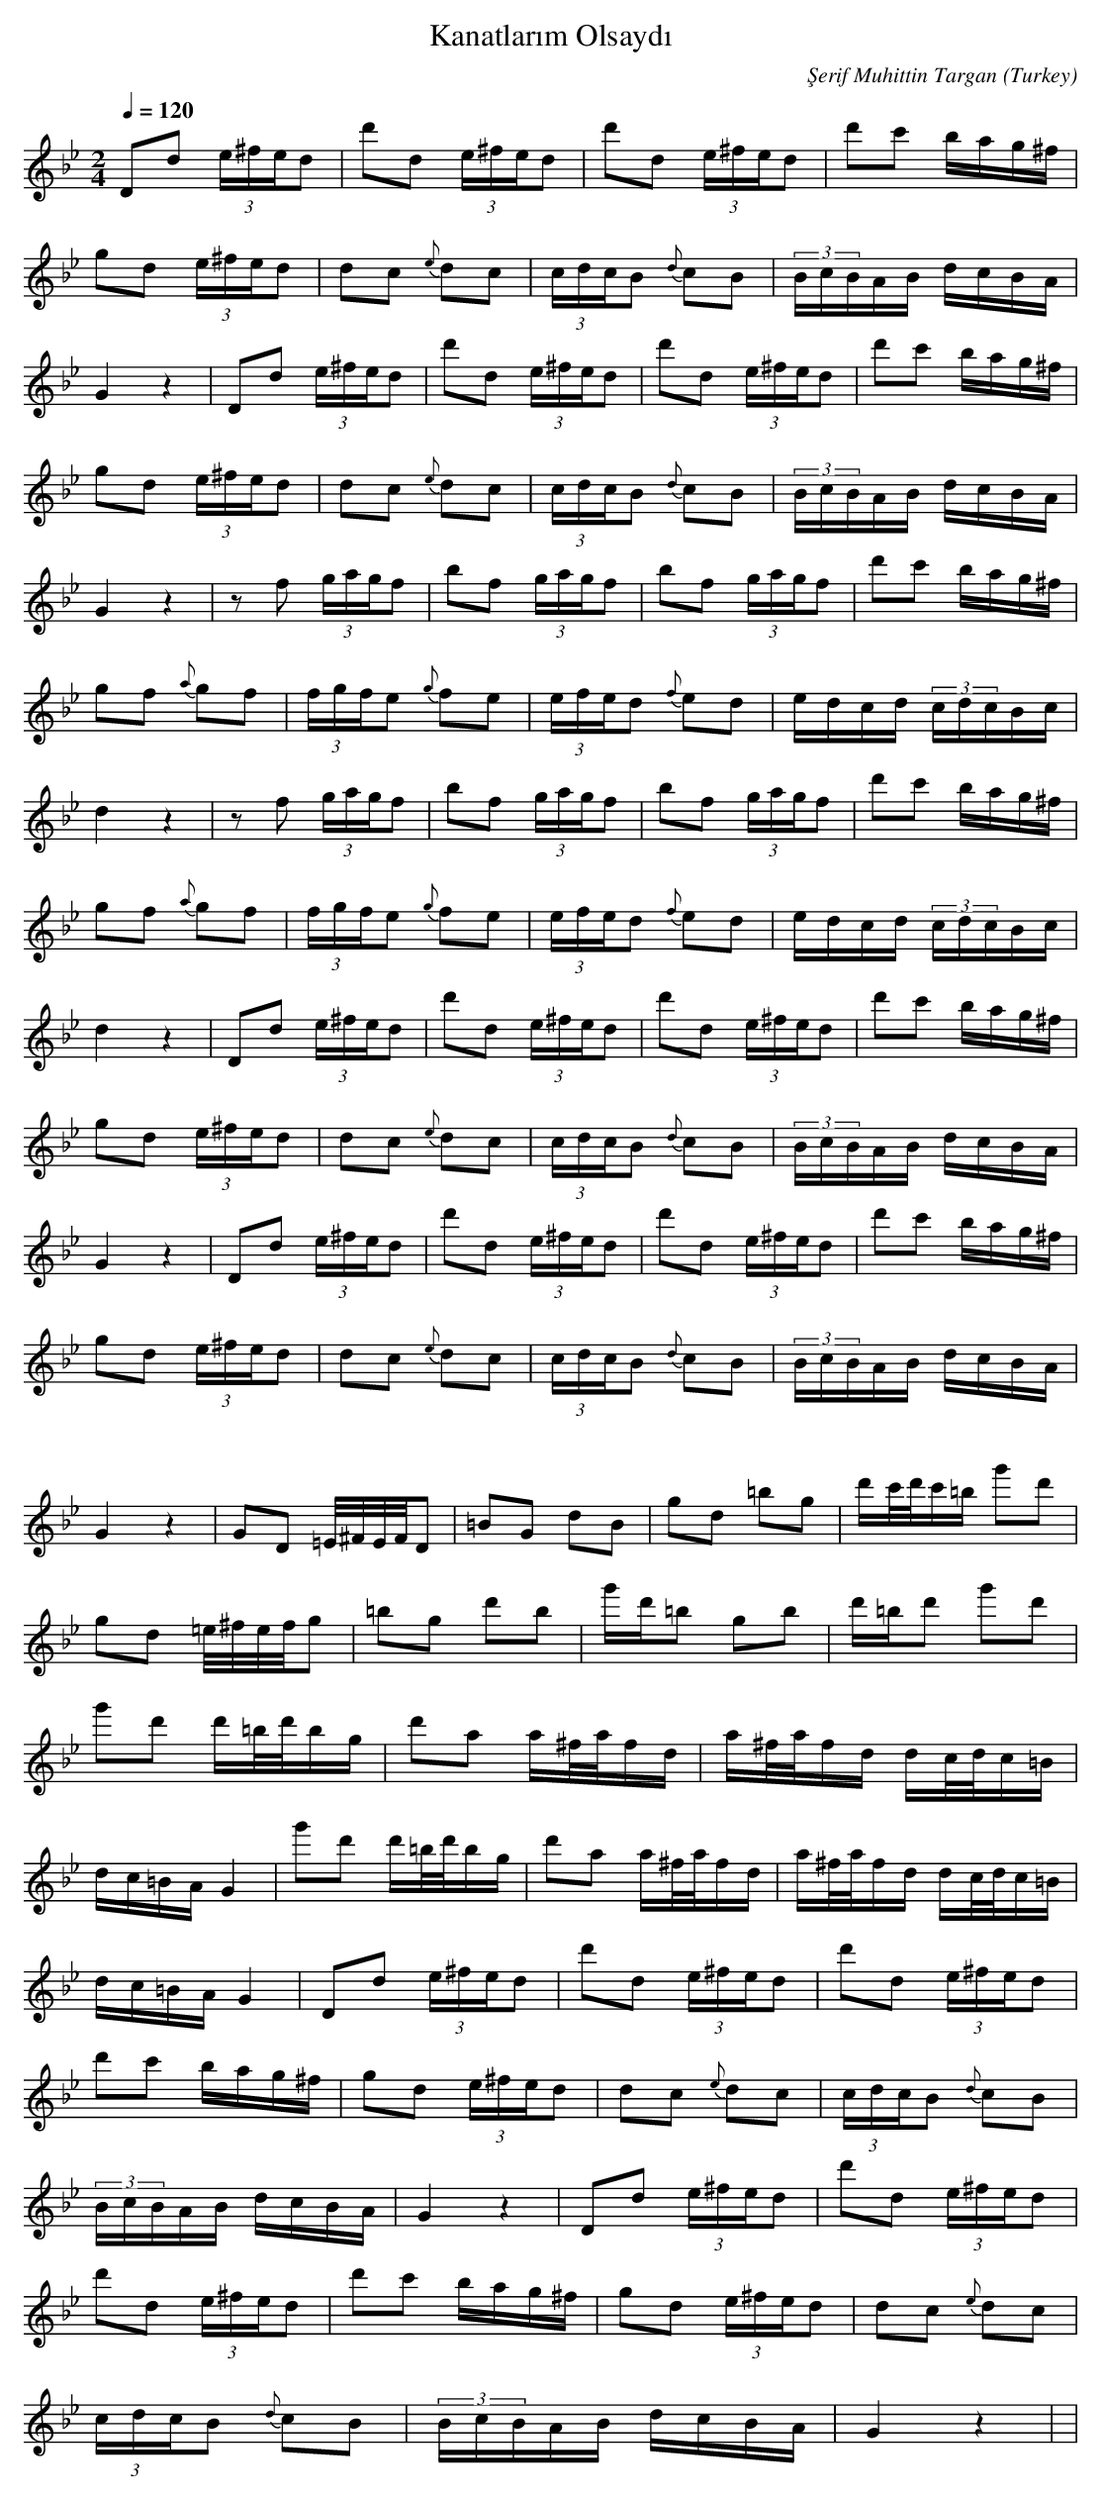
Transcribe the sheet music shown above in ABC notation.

X:1
T: Kanatlarım Olsaydı
C: Şerif Muhittin Targan
O: Turkey
M: 2/4
L: 1/16
K: C _B _e
Q: 1/4=120
D2d2 (3e^fed2  | d'2d2 (3e^fed2  | d'2d2 (3e^fed2  | \
w:   |   |   |
d'2c'2 bag^f  |
w:   |
g2d2 (3e^fed2  | d2c2 {e}d2c2  | (3cdcB2 {d}c2B2  | \
w:   |   |   |
(3BcBAB dcBA  |
w:   |
G4 z4  | D2d2 (3e^fed2  | d'2d2 (3e^fed2  | \
w:   |   |   |
d'2d2 (3e^fed2  | d'2c'2 bag^f  |
w:   |   |
g2d2 (3e^fed2  | d2c2 {e}d2c2  | (3cdcB2 {d}c2B2  | \
w:   |   |   |
(3BcBAB dcBA  |
w:   |
G4 z4  | z2f2 (3gagf2  | b2f2 (3gagf2  | \
w:   |   |   |
b2f2 (3gagf2  | d'2c'2 bag^f  |
w:   |   |
g2f2 {a}g2f2  | (3fgfe2 {g}f2e2  | (3efed2 {f}e2d2  | \
w:   |   |   |
edcd (3cdcBc  |
w:   |
d4 z4  | z2f2 (3gagf2  | b2f2 (3gagf2  | \
w:   |   |   |
b2f2 (3gagf2  | d'2c'2 bag^f  |
w:   |   |
g2f2 {a}g2f2  | (3fgfe2 {g}f2e2  | (3efed2 {f}e2d2  | \
w:   |   |   |
edcd (3cdcBc  |
w:   |
d4 z4  | D2d2 (3e^fed2  | d'2d2 (3e^fed2  | \
w:   |   |   |
d'2d2 (3e^fed2  | d'2c'2 bag^f  |
w:   |   |
g2d2 (3e^fed2  | d2c2 {e}d2c2  | (3cdcB2 {d}c2B2  | \
w:   |   |   |
(3BcBAB dcBA  |
w:   |
G4 z4  | D2d2 (3e^fed2  | d'2d2 (3e^fed2  | \
w:   |   |   |
d'2d2 (3e^fed2  | d'2c'2 bag^f  |
w:   |   |
g2d2 (3e^fed2  | d2c2 {e}d2c2  | (3cdcB2 {d}c2B2  | \
w:   |   |   |
(3BcBAB dcBA  |
w:   |
G4 z4  | G2D2 =E/^F/E/F/D2  | =B2G2 d2B2  | \
w:   |   |   |
g2d2 =b2g2  | d'c'/d'/c'=b g'2d'2  |
w:   |   |
g2d2 =e/^f/e/f/g2  | =b2g2 d'2b2  | g'd'=b2 g2b2  | \
w:   |   |   |
d'=bd'2 g'2d'2  |
w:   |
g'2d'2 d'=b/d'/bg  | d'2a2 a^f/a/fd  | \
w:   |   |
a^f/a/fd dc/d/c=B  |
w:   |
dc=BA G4  | g'2d'2 d'=b/d'/bg  | d'2a2 a^f/a/fd  | \
w:   |   |   |
a^f/a/fd dc/d/c=B  |
w:   |
dc=BA G4  | D2d2 (3e^fed2  | d'2d2 (3e^fed2  | \
w:   |   |   |
d'2d2 (3e^fed2  |
w:   |
d'2c'2 bag^f  | g2d2 (3e^fed2  | d2c2 {e}d2c2  | \
w:   |   |   |
(3cdcB2 {d}c2B2  |
w:   |
(3BcBAB dcBA  | G4 z4  | D2d2 (3e^fed2  | \
w:   |   |   |
d'2d2 (3e^fed2  |
w:   |
d'2d2 (3e^fed2  | d'2c'2 bag^f  | g2d2 (3e^fed2  | \
w:   |   |   |
d2c2 {e}d2c2  |
w:   |
(3cdcB2 {d}c2B2  | (3BcBAB dcBA  | G4 z4  | |
